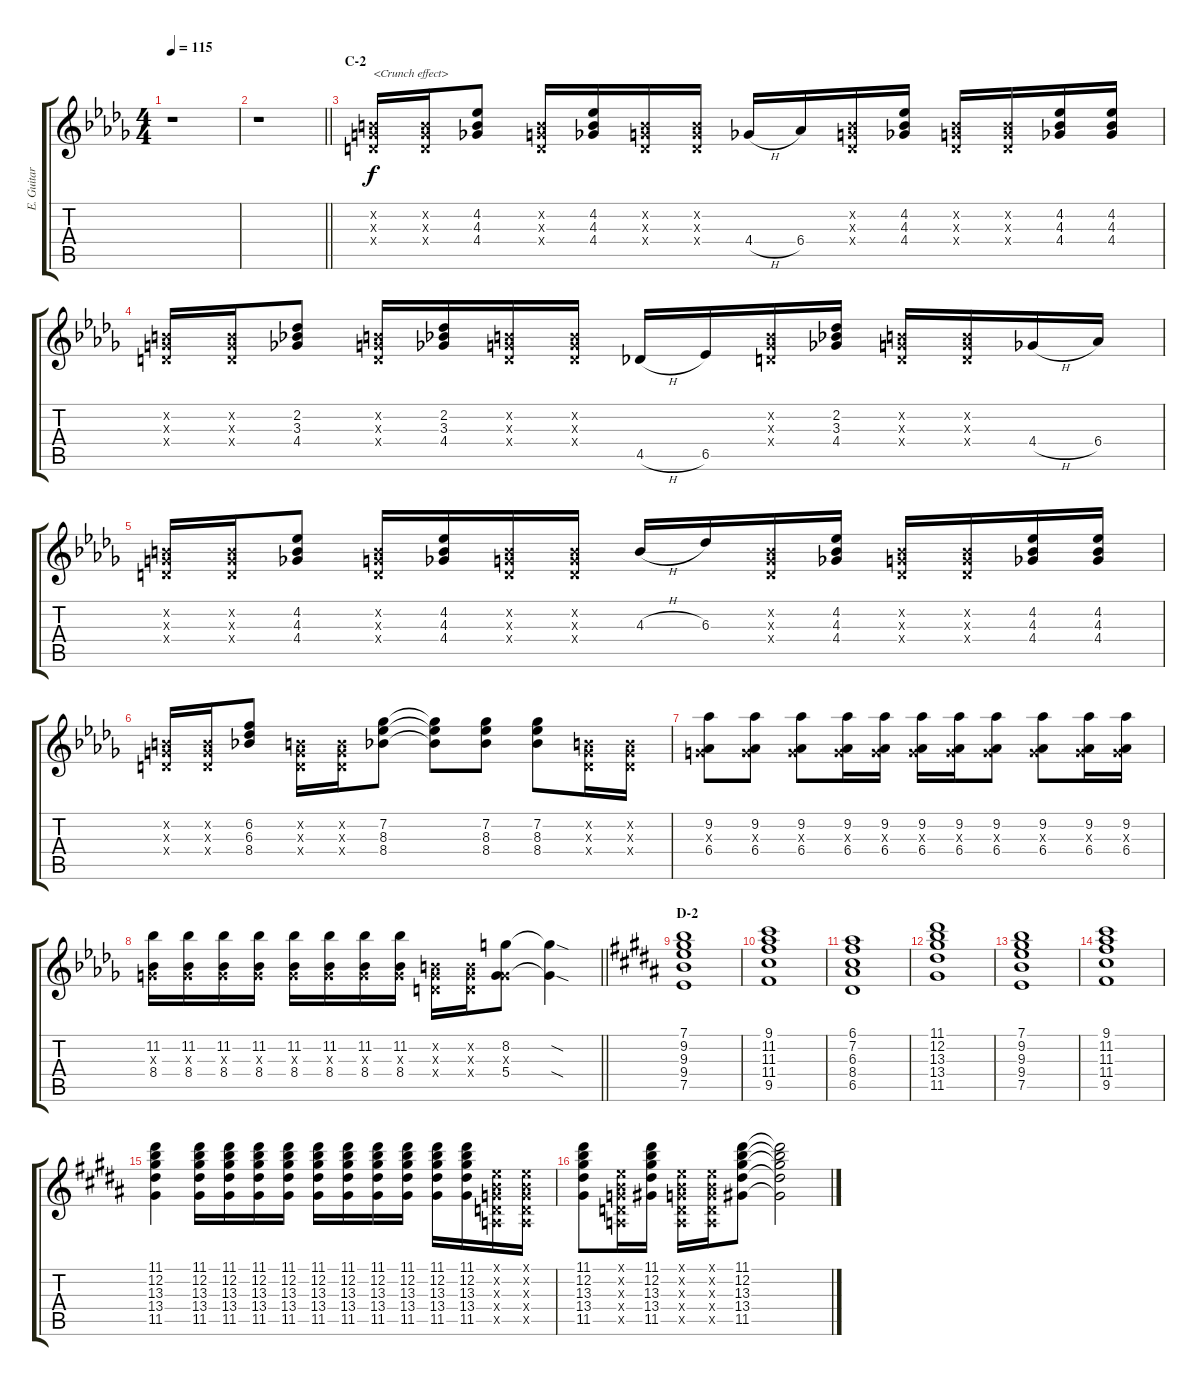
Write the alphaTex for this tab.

\track ("E. Guitar I" "E. Guitar ") {instrument overdrivenguitar}
\staff {score tabs}
\tuning (E4 B3 G3 D3 A2 E2) {hide}
\ts (4 4)
\tempo 115
\clef g2
\ks db
r.1{dy f} |
\barLineRight lightlight
r.1 |
\section ("" "C-2")
(0.2{x} 0.3{x} 0.4{x}).16{txt "<Crunch effect>" balance 1 instrument electricguitarclean} (0.2{x} 0.3{x} 0.4{x}).16 (4.2 4.3 4.4).8 (0.2{x} 0.3{x} 0.4{x}).16 (4.2 4.3 4.4).16 (0.2{x} 0.3{x} 0.4{x}).16 (0.2{x} 0.3{x} 0.4{x}).16 4.4{h}.16 6.4.16 (0.2{x} 0.3{x} 0.4{x}).16 (4.2 4.3 4.4).16 (0.2{x} 0.3{x} 0.4{x}).16 (0.2{x} 0.3{x} 0.4{x}).16 (4.2 4.3 4.4).16 (4.2 4.3 4.4).16 |
(0.2{x} 0.3{x} 0.4{x}).16 (0.2{x} 0.3{x} 0.4{x}).16 (2.2 3.3 4.4).8 (0.2{x} 0.3{x} 0.4{x}).16 (2.2 3.3 4.4).16 (0.2{x} 0.3{x} 0.4{x}).16 (0.2{x} 0.3{x} 0.4{x}).16 4.5{h}.16 6.5.16 (0.2{x} 0.3{x} 0.4{x}).16 (2.2 3.3 4.4).16 (0.2{x} 0.3{x} 0.4{x}).16 (0.2{x} 0.3{x} 0.4{x}).16 4.4{h}.16 6.4.16 |
(0.2{x} 0.3{x} 0.4{x}).16 (0.2{x} 0.3{x} 0.4{x}).16 (4.2 4.3 4.4).8 (0.2{x} 0.3{x} 0.4{x}).16 (4.2 4.3 4.4).16 (0.2{x} 0.3{x} 0.4{x}).16 (0.2{x} 0.3{x} 0.4{x}).16 4.3{h}.16 6.3.16 (0.2{x} 0.3{x} 0.4{x}).16 (4.2 4.3 4.4).16 (0.2{x} 0.3{x} 0.4{x}).16 (0.2{x} 0.3{x} 0.4{x}).16 (4.2 4.3 4.4).16 (4.2 4.3 4.4).16 |
(0.2{x} 0.3{x} 0.4{x}).16 (0.2{x} 0.3{x} 0.4{x}).16 (6.2 6.3 8.4).8 (0.2{x} 0.3{x} 0.4{x}).16 (0.2{x} 0.3{x} 0.4{x}).16 (7.2 8.3 8.4).8 (7.2{t} 8.3{t} 8.4{t}).8 (7.2 8.3 8.4).8 (7.2 8.3 8.4).8 (0.2{x} 0.3{x} 0.4{x}).16 (0.2{x} 0.3{x} 0.4{x}).16 |
(9.2 0.3{x} 6.4).8 (9.2 0.3{x} 6.4).8 (9.2 0.3{x} 6.4).8 (9.2 0.3{x} 6.4).16 (9.2 0.3{x} 6.4).16 (9.2 0.3{x} 6.4).16 (9.2 0.3{x} 6.4).16 (9.2 0.3{x} 6.4).8 (9.2 0.3{x} 6.4).8 (9.2 0.3{x} 6.4).16 (9.2 0.3{x} 6.4).16 |
\barLineRight lightlight
(11.2 0.3{x} 8.4).16 (11.2 0.3{x} 8.4).16 (11.2 0.3{x} 8.4).16 (11.2 0.3{x} 8.4).16 (11.2 0.3{x} 8.4).16 (11.2 0.3{x} 8.4).16 (11.2 0.3{x} 8.4).16 (11.2 0.3{x} 8.4).16 (0.2{x} 0.3{x} 0.4{x}).16 (0.2{x} 0.3{x} 0.4{x}).16 (8.2 0.3{x} 5.4).8 (8.2{sod t} 5.4{sod t}).4 |
\section ("" "D-2")
\ks b
(7.1 9.2 9.3 9.4 7.5).1 |
(9.1 11.2 11.3 11.4 9.5).1 |
(6.1 7.2 6.3 8.4 6.5).1 |
(11.1 12.2 13.3 13.4 11.5).1 |
(7.1 9.2 9.3 9.4 7.5).1 |
(9.1 11.2 11.3 11.4 9.5).1 |
(11.1 12.2 13.3 13.4 11.5).4 (11.1 12.2 13.3 13.4 11.5).16 (11.1 12.2 13.3 13.4 11.5).16 (11.1 12.2 13.3 13.4 11.5).16 (11.1 12.2 13.3 13.4 11.5).16 (11.1 12.2 13.3 13.4 11.5).16 (11.1 12.2 13.3 13.4 11.5).16 (11.1 12.2 13.3 13.4 11.5).16 (11.1 12.2 13.3 13.4 11.5).16 (11.1 12.2 13.3 13.4 11.5).16 (11.1 12.2 13.3 13.4 11.5).16 (0.1{x} 0.2{x} 0.3{x} 0.4{x} 0.5{x}).16 (0.1{x} 0.2{x} 0.3{x} 0.4{x} 0.5{x}).16 |
(11.1 12.2 13.3 13.4 11.5).8 (0.1{x} 0.2{x} 0.3{x} 0.4{x} 0.5{x}).16 (11.1 12.2 13.3 13.4 11.5).16 (0.1{x} 0.2{x} 0.3{x} 0.4{x} 0.5{x}).16 (0.1{x} 0.2{x} 0.3{x} 0.4{x} 0.5{x}).16 (11.1 12.2 13.3 13.4 11.5).8 (11.1{t} 12.2{t} 13.3{t} 13.4{t} 11.5{t}).2
